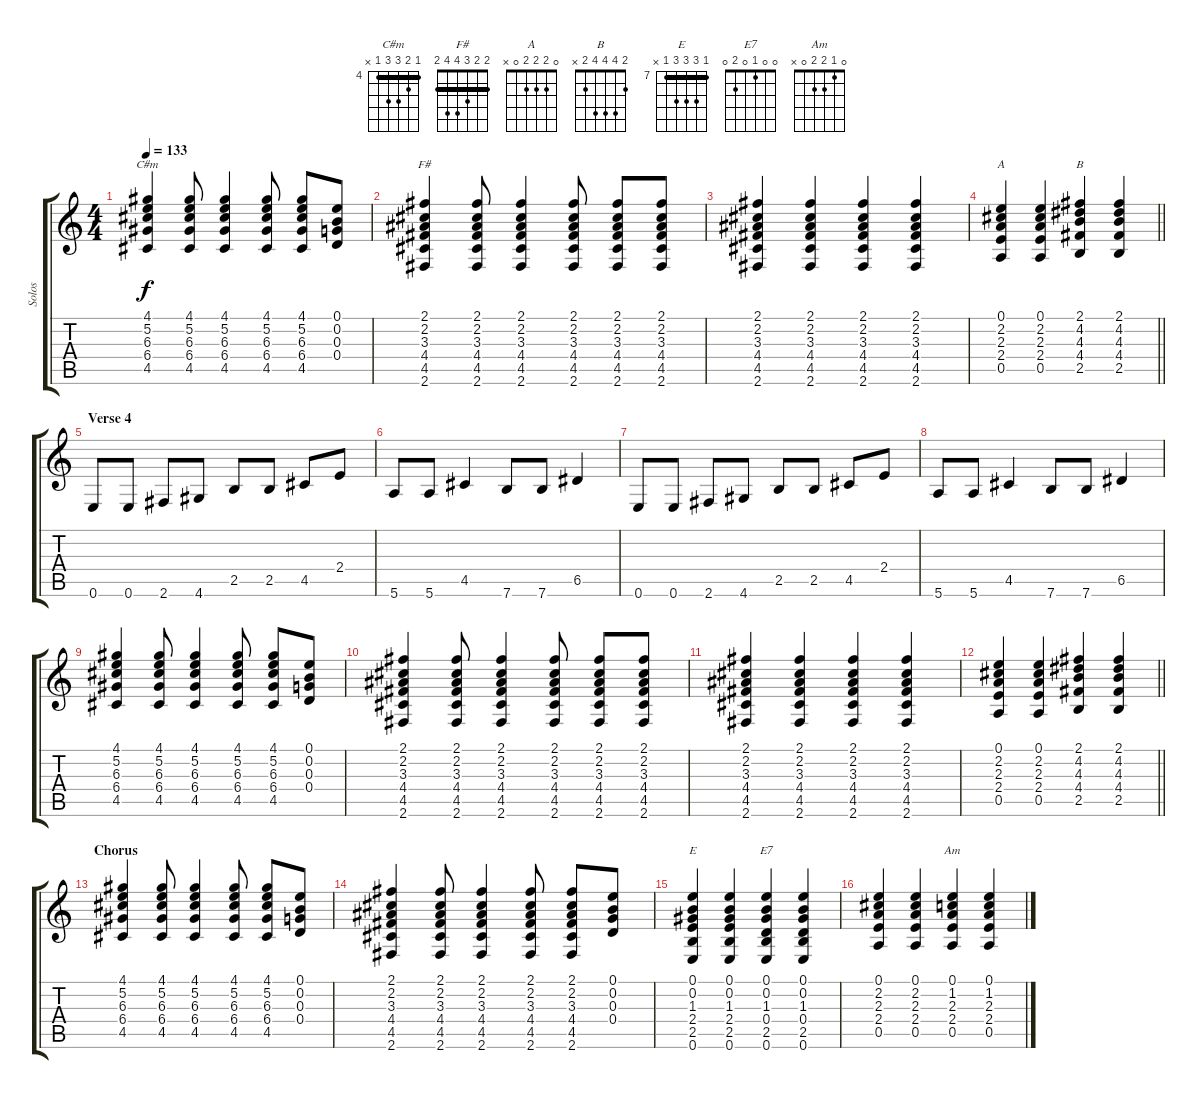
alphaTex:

\track ("Solos" "Solos") {instrument overdrivenguitar}
\staff {score tabs}
\tuning (E4 B3 G3 D3 A2 E2) {hide}
\chord ("C#m" 4 5 6 6 4 x) {firstfret 4 barre 4}
\chord ("F#" 2 2 3 4 4 2) {barre 2}
\chord ("A" 0 2 2 2 0 x)
\chord ("B" 2 4 4 4 2 x)
\chord ("E" 7 9 9 9 7 x) {firstfret 7 barre 7}
\chord ("E7" 0 0 1 0 2 0)
\chord ("Am" 0 1 2 2 0 x)
\ts (4 4)
\tempo 133
\clef g2
\ks c
(4.1 5.2 6.3 6.4 4.5).4{ch "C#m" dy f} (4.1 5.2 6.3 6.4 4.5).8 (4.1 5.2 6.3 6.4 4.5).4 (4.1 5.2 6.3 6.4 4.5).8 (4.1 5.2 6.3 6.4 4.5).8 (0.1 0.2 0.3 0.4).8 |
(2.1 2.2 3.3 4.4 4.5 2.6).4{ch "F#"} (2.1 2.2 3.3 4.4 4.5 2.6).8 (2.1 2.2 3.3 4.4 4.5 2.6).4 (2.1 2.2 3.3 4.4 4.5 2.6).8 (2.1 2.2 3.3 4.4 4.5 2.6).8 (2.1 2.2 3.3 4.4 4.5 2.6).8 |
(2.1 2.2 3.3 4.4 4.5 2.6).4 (2.1 2.2 3.3 4.4 4.5 2.6).4 (2.1 2.2 3.3 4.4 4.5 2.6).4 (2.1 2.2 3.3 4.4 4.5 2.6).4 |
\barLineRight lightlight
(0.1 2.2 2.3 2.4 0.5).4{ch "A"} (0.1 2.2 2.3 2.4 0.5).4 (2.1 4.2 4.3 4.4 2.5).4{ch "B"} (2.1 4.2 4.3 4.4 2.5).4 |
\section ("" "Verse 4")
0.6.8 0.6.8 2.6.8 4.6.8 2.5.8 2.5.8 4.5.8 2.4.8 |
5.6.8 5.6.8 4.5.4 7.6.8 7.6.8 6.5.4 |
0.6.8 0.6.8 2.6.8 4.6.8 2.5.8 2.5.8 4.5.8 2.4.8 |
5.6.8 5.6.8 4.5.4 7.6.8 7.6.8 6.5.4 |
(4.1 5.2 6.3 6.4 4.5).4 (4.1 5.2 6.3 6.4 4.5).8 (4.1 5.2 6.3 6.4 4.5).4 (4.1 5.2 6.3 6.4 4.5).8 (4.1 5.2 6.3 6.4 4.5).8 (0.1 0.2 0.3 0.4).8 |
(2.1 2.2 3.3 4.4 4.5 2.6).4 (2.1 2.2 3.3 4.4 4.5 2.6).8 (2.1 2.2 3.3 4.4 4.5 2.6).4 (2.1 2.2 3.3 4.4 4.5 2.6).8 (2.1 2.2 3.3 4.4 4.5 2.6).8 (2.1 2.2 3.3 4.4 4.5 2.6).8 |
(2.1 2.2 3.3 4.4 4.5 2.6).4 (2.1 2.2 3.3 4.4 4.5 2.6).4 (2.1 2.2 3.3 4.4 4.5 2.6).4 (2.1 2.2 3.3 4.4 4.5 2.6).4 |
\barLineRight lightlight
(0.1 2.2 2.3 2.4 0.5).4 (0.1 2.2 2.3 2.4 0.5).4 (2.1 4.2 4.3 4.4 2.5).4 (2.1 4.2 4.3 4.4 2.5).4 |
\section ("" "Chorus")
(4.1 5.2 6.3 6.4 4.5).4 (4.1 5.2 6.3 6.4 4.5).8 (4.1 5.2 6.3 6.4 4.5).4 (4.1 5.2 6.3 6.4 4.5).8 (4.1 5.2 6.3 6.4 4.5).8 (0.1 0.2 0.3 0.4).8 |
(2.1 2.2 3.3 4.4 4.5 2.6).4 (2.1 2.2 3.3 4.4 4.5 2.6).8 (2.1 2.2 3.3 4.4 4.5 2.6).4 (2.1 2.2 3.3 4.4 4.5 2.6).8 (2.1 2.2 3.3 4.4 4.5 2.6).8 (0.1 0.2 0.3 0.4).8 |
(0.1 0.2 1.3 2.4 2.5 0.6).4{ch "E"} (0.1 0.2 1.3 2.4 2.5 0.6).4 (0.1 0.2 1.3 0.4 2.5 0.6).4{ch "E7"} (0.1 0.2 1.3 0.4 2.5 0.6).4 |
(0.1 2.2 2.3 2.4 0.5).4 (0.1 2.2 2.3 2.4 0.5).4 (0.1 1.2 2.3 2.4 0.5).4{ch "Am"} (0.1 1.2 2.3 2.4 0.5).4
